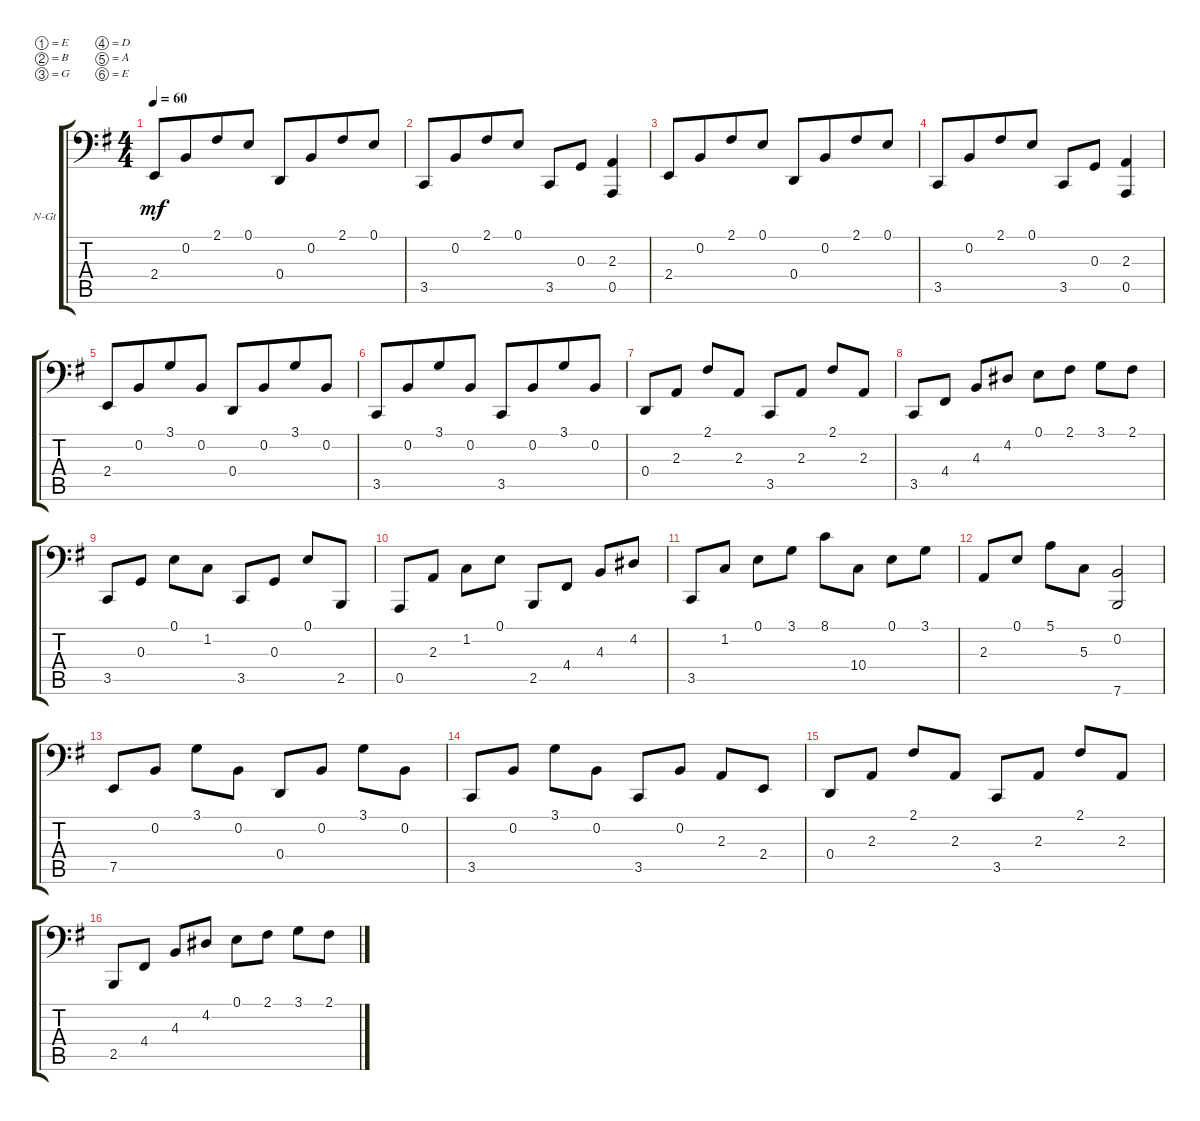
\defaultSystemsLayout 4
\bracketExtendMode groupsimilarinstruments
\firstSystemTrackNameOrientation horizontal
\otherSystemsTrackNameOrientation horizontal
\track ("Nylon Guitar" "N-Gt") {instrument acousticguitarnylon}
\staff {score tabs}
\tuning (E2 B1 G1 D1 A0 E0)
\ts (4 4)
\tempo 60
\clef f4
\scale
0.511811
\ks eminor
2.4.8{dy mf instrument acousticguitarnylon beam merge} 0.2.8{beam merge} 2.1.8{beam merge} 0.1.8 0.4.8{beam merge} 0.2.8{beam merge} 2.1.8{beam merge} 0.1.8 |
\scale
0.244094 3.5.8{beam merge} 0.2.8{beam merge} 2.1.8{beam merge} 0.1.8 3.5.8 0.3.8 (2.3 0.5).4 |
\scale
0.244094 2.4.8{beam merge} 0.2.8{beam merge} 2.1.8{beam merge} 0.1.8 0.4.8{beam merge} 0.2.8{beam merge} 2.1.8{beam merge} 0.1.8 |
\scale
0.333333 3.5.8{beam merge} 0.2.8{beam merge} 2.1.8{beam merge} 0.1.8 3.5.8 0.3.8 (2.3 0.5).4 |
\scale
0.333333 2.4.8{beam merge} 0.2.8{beam merge} 3.1.8{beam merge} 0.2.8 0.4.8{beam merge} 0.2.8{beam merge} 3.1.8{beam merge} 0.2.8 |
\scale
0.333333 3.5.8{beam merge} 0.2.8{beam merge} 3.1.8{beam merge} 0.2.8 3.5.8{beam merge} 0.2.8{beam merge} 3.1.8{beam merge} 0.2.8 |
\scale
0.333333 0.4.8 2.3.8 2.1.8 2.3.8 3.5.8 2.3.8 2.1.8 2.3.8 |
\scale
0.333333 3.5.8 4.4.8 4.3.8 4.2.8 0.1.8 2.1.8 3.1.8 2.1.8 |
\scale
0.333333 3.5.8 0.3.8 0.1.8 1.2.8 3.5.8 0.3.8 0.1.8 2.5.8 |
\scale
0.333333 0.5.8 2.3.8 1.2.8 0.1.8 2.5.8 4.4.8 4.3.8 4.2.8 |
\scale
0.333333 3.5.8 1.2.8 0.1.8 3.1.8 8.1.8 10.4.8 0.1.8 3.1.8 |
\scale
0.333333 2.3.8 0.1.8 5.1.8 5.3.8 (0.2 7.6).2 |
\scale
0.333333 7.5.8 0.2.8 3.1.8 0.2.8 0.4.8 0.2.8 3.1.8 0.2.8 |
\scale
0.333333 3.5.8 0.2.8 3.1.8 0.2.8 3.5.8 0.2.8 2.3.8 2.4.8 |
\scale
0.333333 0.4.8 2.3.8 2.1.8 2.3.8 3.5.8 2.3.8 2.1.8 2.3.8 |
\scale
0.333333 2.5.8 4.4.8 4.3.8 4.2.8 0.1.8 2.1.8 3.1.8 2.1.8
